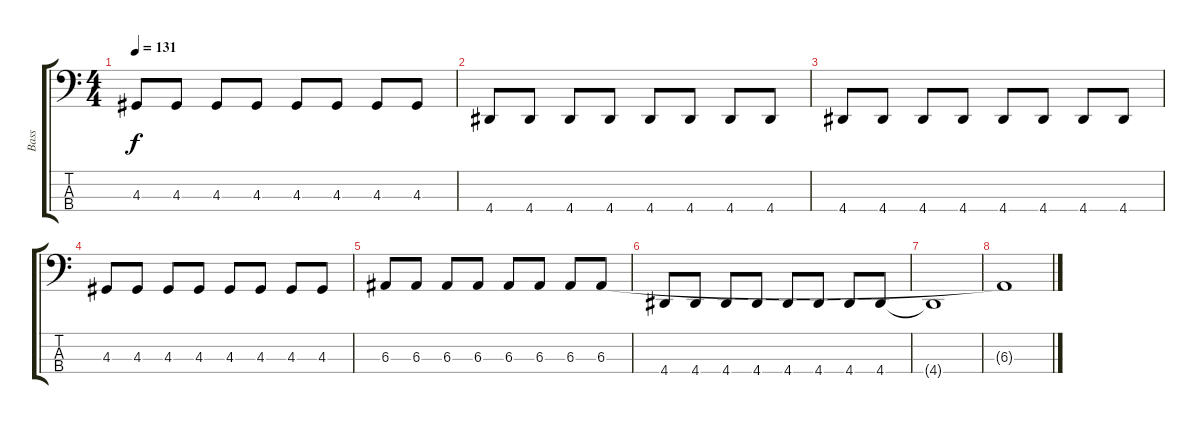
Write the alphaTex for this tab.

\track ("Bass" "Bass") {instrument electricbassfinger}
\staff {score tabs}
\tuning (D2 A1 E1 B0) {hide}
\ts (4 4)
\tempo 131
\clef f4
\ks c
4.3.8{dy f} 4.3.8 4.3.8 4.3.8 4.3.8 4.3.8 4.3.8 4.3.8 |
4.4.8 4.4.8 4.4.8 4.4.8 4.4.8 4.4.8 4.4.8 4.4.8 |
4.4.8 4.4.8 4.4.8 4.4.8 4.4.8 4.4.8 4.4.8 4.4.8 |
4.3.8 4.3.8 4.3.8 4.3.8 4.3.8 4.3.8 4.3.8 4.3.8 |
6.3.8 6.3.8 6.3.8 6.3.8 6.3.8 6.3.8 6.3.8 6.3.8 |
4.4.8 4.4.8 4.4.8 4.4.8 4.4.8 4.4.8 4.4.8 4.4.8 |
4.4{t}.1{volume 0} |
6.3{t}.1
